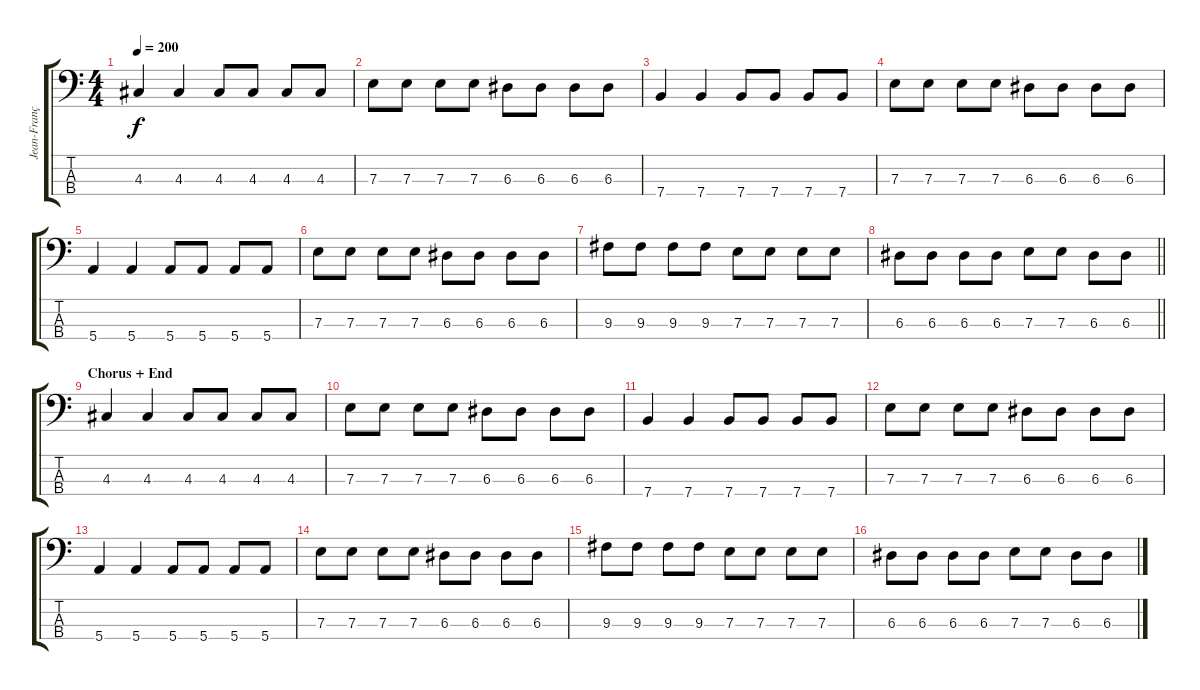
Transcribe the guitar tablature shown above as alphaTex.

\track ("Jean-François Paré" "Jean-Franç") {instrument electricbasspick}
\staff {score tabs}
\tuning (G2 D2 A1 E1) {hide}
\ts (4 4)
\tempo 200
\clef f4
\ks c
4.3.4{dy f} 4.3.4 4.3.8 4.3.8 4.3.8 4.3.8 |
7.3.8 7.3.8 7.3.8 7.3.8 6.3.8 6.3.8 6.3.8 6.3.8 |
7.4.4 7.4.4 7.4.8 7.4.8 7.4.8 7.4.8 |
7.3.8 7.3.8 7.3.8 7.3.8 6.3.8 6.3.8 6.3.8 6.3.8 |
5.4.4 5.4.4 5.4.8 5.4.8 5.4.8 5.4.8 |
7.3.8 7.3.8 7.3.8 7.3.8 6.3.8 6.3.8 6.3.8 6.3.8 |
9.3.8 9.3.8 9.3.8 9.3.8 7.3.8 7.3.8 7.3.8 7.3.8 |
\barLineRight lightlight
6.3.8 6.3.8 6.3.8 6.3.8 7.3.8 7.3.8 6.3.8 6.3.8 |
\section ("" "Chorus + End")
4.3.4 4.3.4 4.3.8 4.3.8 4.3.8 4.3.8 |
7.3.8 7.3.8 7.3.8 7.3.8 6.3.8 6.3.8 6.3.8 6.3.8 |
7.4.4 7.4.4 7.4.8 7.4.8 7.4.8 7.4.8 |
7.3.8 7.3.8 7.3.8 7.3.8 6.3.8 6.3.8 6.3.8 6.3.8 |
5.4.4 5.4.4 5.4.8 5.4.8 5.4.8 5.4.8 |
7.3.8 7.3.8 7.3.8 7.3.8 6.3.8 6.3.8 6.3.8 6.3.8 |
9.3.8 9.3.8 9.3.8 9.3.8 7.3.8 7.3.8 7.3.8 7.3.8 |
6.3.8 6.3.8 6.3.8 6.3.8 7.3.8 7.3.8 6.3.8 6.3.8
